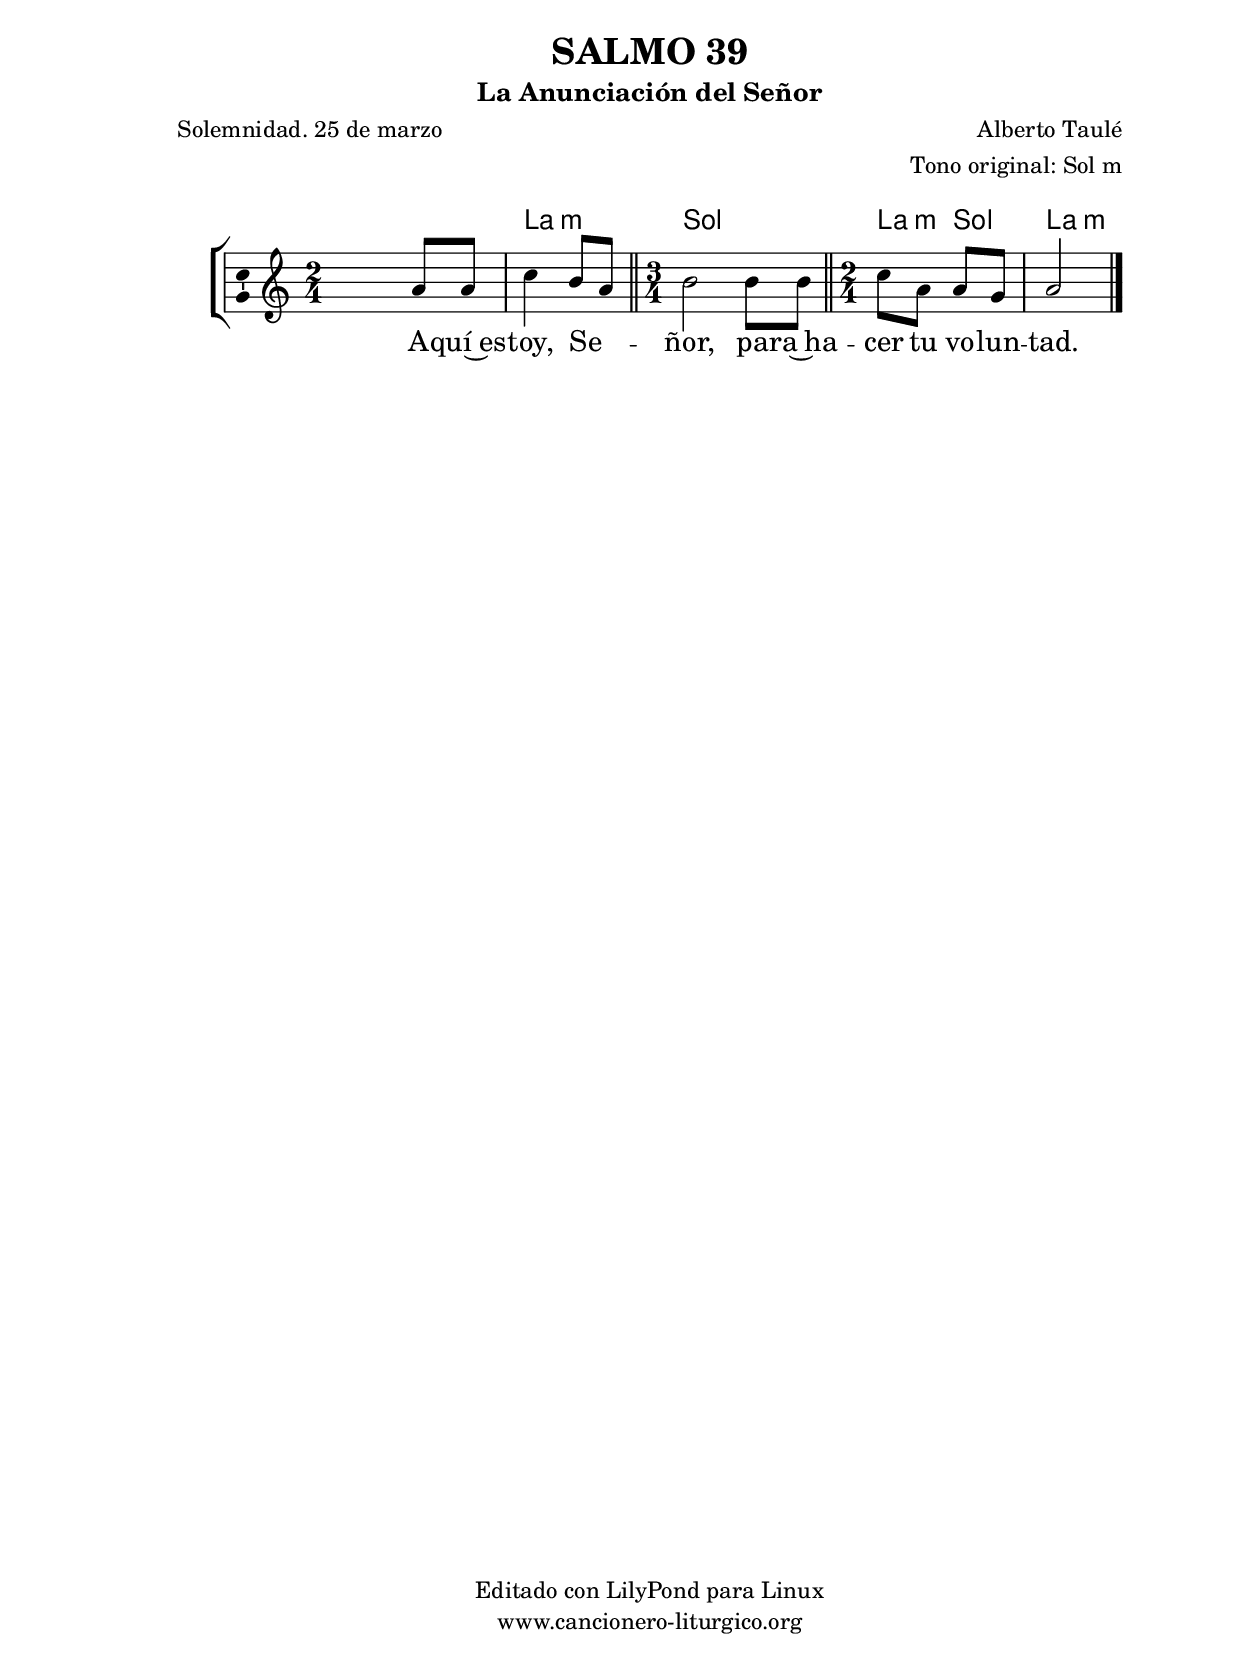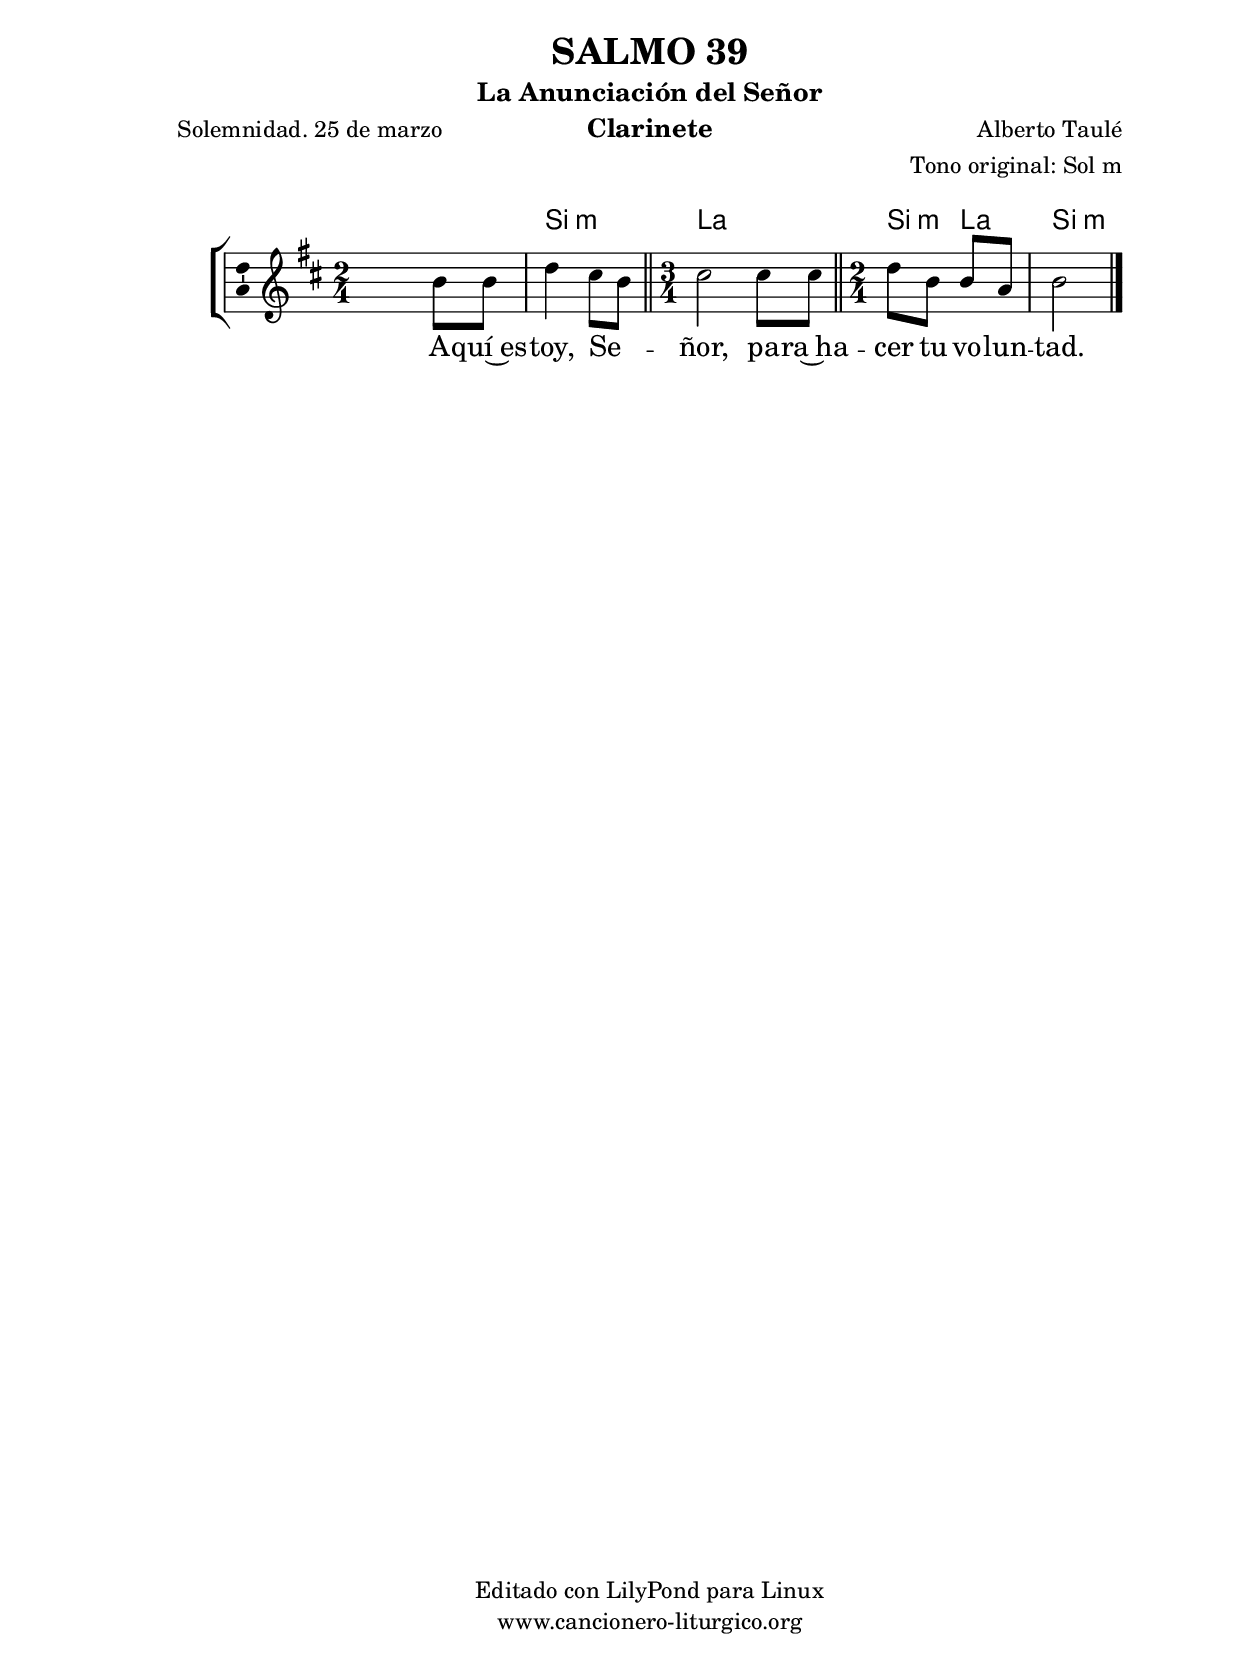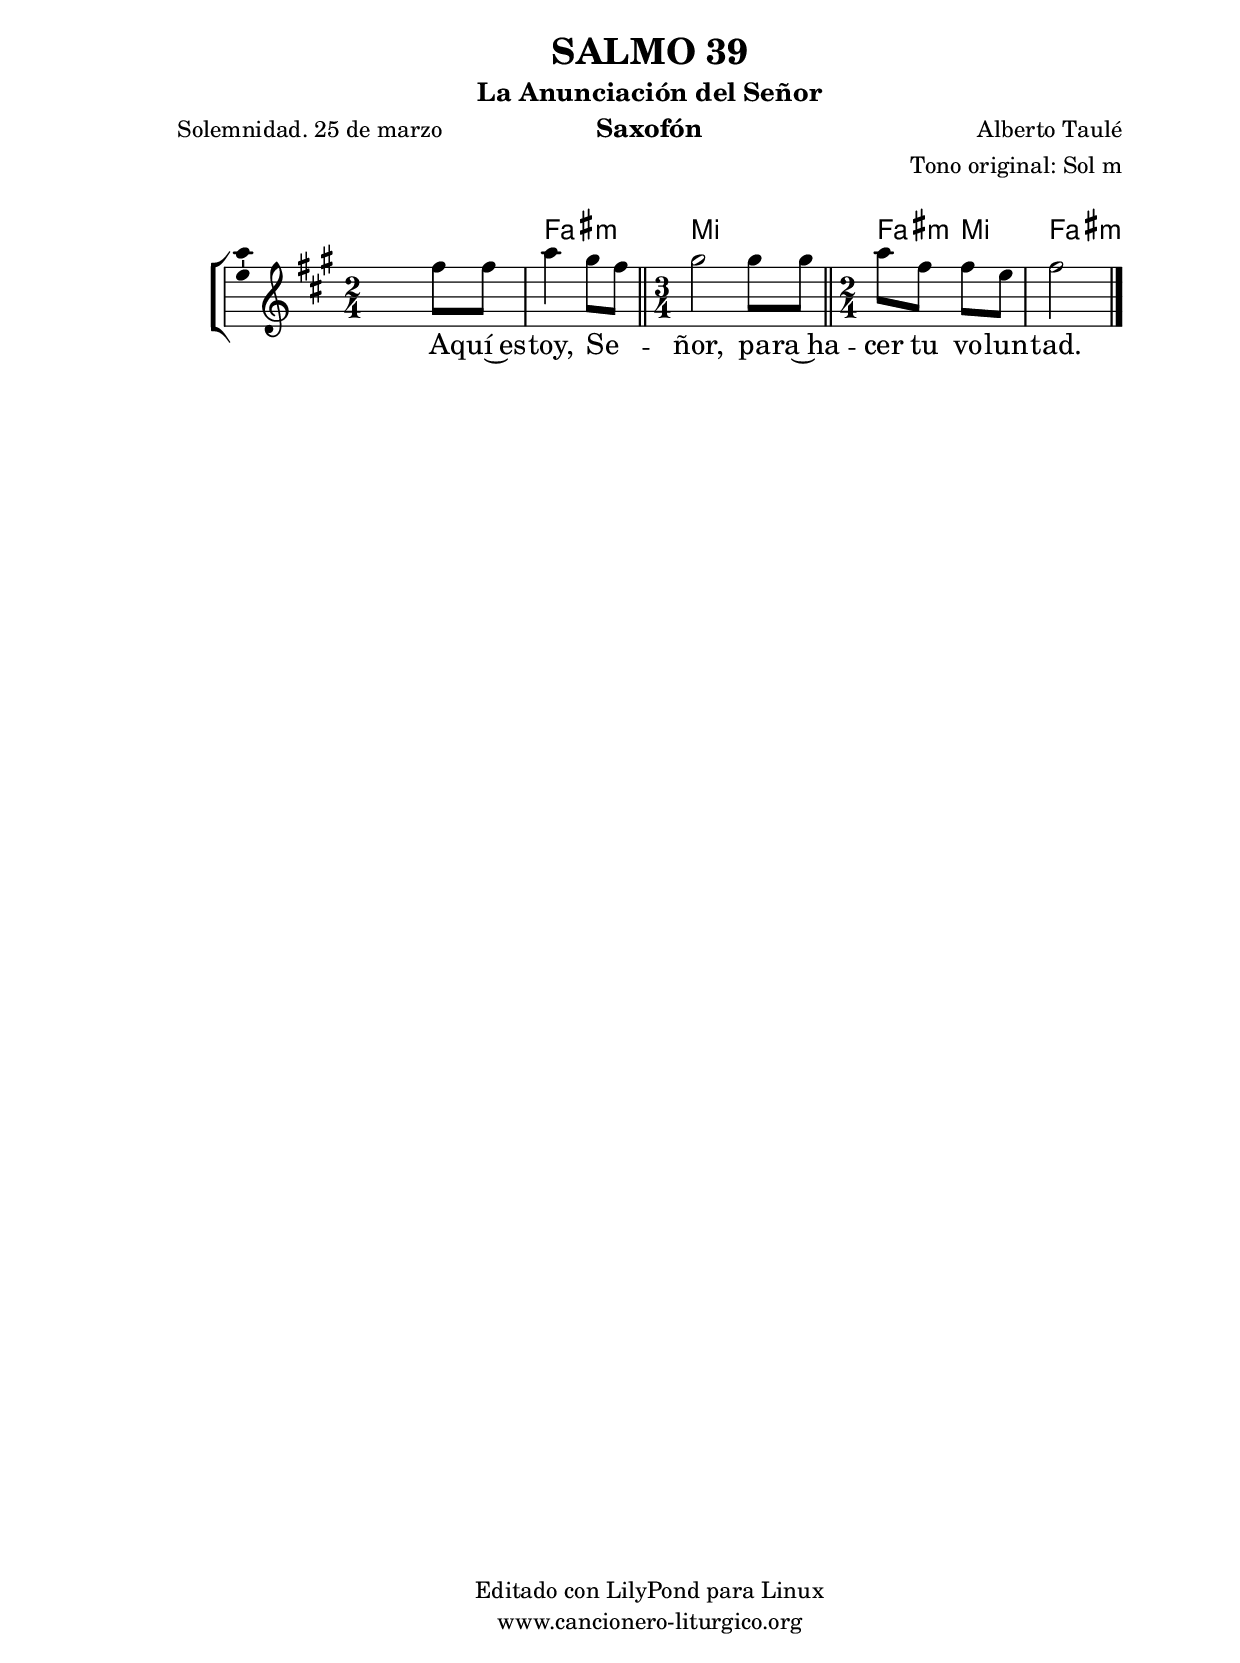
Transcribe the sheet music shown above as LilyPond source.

%
%para convertir .midi en .wav:
%timidity filename.midi -Ow -o finename.wav
%
%
%Para convertir de .wav a .mp3:
%lame -h -m j filename.wav
%
%
%para escuchar el midi:
%timidity nombrefichero.midi
%


%versión de lilypond para la que se ha escrito esta partitura:
\version "2.16.0"

	%Tamaño papel
	#(set-default-paper-size "a4")
	%Tamaño partitura
	#(set-global-staff-size 20)
	%No responde al pulsar sobre una nota
	#(ly:set-option 'point-and-click #f)

%parámetros del encabezamiento:
\header {
	title = "SALMO 39"
	subtitle = "La Anunciación del Señor"
	composer = "Alberto Taulé"
	poet = "Solemnidad. 25 de marzo"
	meter = ""
	arranger = "Tono original: Sol m"
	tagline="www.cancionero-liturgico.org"
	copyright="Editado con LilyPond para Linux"
	tiempo = ""
	usos = "Salmo"
	letra = "Aquí estoy, Señor, para hacer tu voluntad."
	}

%parámetros asociados al papel:
\paper  {
	oddHeaderMarkup = \markup {\fill-line { \on-the-fly #not-first-page \fromproperty #'header:title \on-the-fly #not-first-page \fromproperty #'header:composer }}
	evenHeaderMarkup = \markup {\fill-line { \fromproperty #'header:composer \fromproperty #'header:title }}
	#(set-paper-size "a4")
	print-page-number = ##f
	first-page-number = 1
	print-first-page-number = ##f
%	head-separation = 3.0 \cm
	top-margin = 2.0 \cm
	bottom-margin = 0.5\cm
%%%	bottom-margin = -1.0\cm
	left-margin = 3.0 \cm
	line-width = 16.0 \cm 
	indent = 8\mm
	interscoreline = 2.\mm
	between-system-space = 15\mm
%	para que las partituras no llenen la hoja:
	ragged-bottom = ##t
%	idem para la última hoja:
	ragged-last-bottom = ##f
%	para que las partituras llenen el ancho del papel:
	ragged-last = ##f
	after-title-space = 2.5 \cm
%page-count=1
%system-count=8

	%Flexible Vertical Spacing
%	markup-markup-spacing =
%	#'((basic-distance . 15) (minimum-distance . 15) (padding . 3))
	markup-system-spacing =
	#'((basic-distance . 15) (minimum-distance . 15) (padding . 3))
	system-system-spacing =
	#'((basic-distance . 15) (minimum-distance . 15) (padding . 3))
	score-system-spacing =
	#'((basic-distance . 15) (minimum-distance . 15) (padding . 5))
%	top-system-spacing = % header
%	#'((basic-distance . 8) (minimum-distance . 0) (padding . 3))
%	top-markup-spacing =
%	#'((basic-distance . 20) (minimum-distance . 20) (padding . 3))
	last-bottom-spacing = % footer
	#'((basic-distance . 5) (minimum-distance . 5) (padding . 3))
%	score-markup-spacing =
%	#'((basic-distance . 16) (minimum-distance . 13) (padding . 3))

	}


%parámetros que afectan a toda la partitura:
global =  {
	%clave de sol (G):
	\clef G
	%armadura:
	\transpose bes c'
	\key g \minor
	\tempo 4=80
	\set Score.tempoHideNote = ##t
	}


acordes = {
	\italianChords
	\chordmode {
	\transpose bes c'
{

s2 g2:m f2. g4:m f g2:m

	}
	}
}

melodia = 
	\transpose bes c'
{
	\relative c''{

\time 2/4
s4 g8 g
bes4 a8 g

\bar "||"
\time 3/4
a2 a8 a

\bar "||"
\time 2/4
bes8 g g f
g2

	\bar "|."
	}
	}


texto = \lyricmode {
A -- quí~es -- toy, Se -- _ ñor, pa -- ra~ha -- cer tu vo -- lun -- tad.
	}


acordesStaff = \context ChordNames = acordesStaff <<
	\set chordChanges = ##t
	\acordes
	>>


vozStaff = \context Voice = vozStaff
\with {\consists "Ambitus_engraver"}
<<
%	\set Staff.instrumentName = ""
%	\set Staff.shortInstrumentName = ""
%	\set Staff.midiInstrument = #"clarinet"
%	\set Staff.midiInstrument = #"cello"
%	\set Staff.midiInstrument = #"flute"
	\set Staff.midiInstrument = #"electric guitar (jazz)"
%	\set Staff.midiInstrument = #"english horn"
%	\set Staff.midiInstrument = #"violin"
%	\set Staff.midiInstrument = #"glockenspiel"
	\set Staff.midiMinimumVolume = #0.7
	\set Staff.midiMaximumVolume = #0.9
	\global
	\melodia
	>>


textoStaff = \context Lyrics = textoStaff <<
	\lyricsto vozStaff \texto
	>>

\book {
	\score {
		\context ChoirStaff {
			\override StaffGroup.SystemStartBracket #'collapse-height = #1
			\override Score.SystemStartBar #'collapse-height = #1
			<<
			\acordesStaff
			\vozStaff
			\textoStaff
			>>
			}
		\layout {
	    		\context {
				\Lyrics
				\override LyricText #'font-size = #2
				}
	   		 \context {
				\Score
				%fontSize = #3
				\override StaffSymbol #'staff-space = #(magstep +3)
				%\override Beam #'thickness = #0.55
				%\override SpacingSpanner #'spacing-increment = #1.0
				%\override Slur #'height-limit = #1.5
				}
			}
		}
	\score {
		\unfoldRepeats
		\context ChoirStaff {
			<<
			\acordesStaff
			\vozStaff
			>>
			}
		\midi {
	  		\context {
	  			\Score
				tempoWholesPerMinute = #(ly:make-moment 70 4)
				}
			}
		}
	}

%Partitura para clarinete
#(define output-suffix "C")
\book {
	\header{
		instrument = "Clarinete"
		}
	\score {
		\context ChoirStaff {
			\override StaffGroup.SystemStartBracket #'collapse-height = #1
			\override Score.SystemStartBar #'collapse-height = #1
\transpose c d
			<<
			\acordesStaff
			\vozStaff
			\textoStaff
			>>
			}
		\layout {
	    		\context {
				\Lyrics
				\override LyricText #'font-size = #2
				}
	   		 \context {
				\Score
				%fontSize = #3
				\override StaffSymbol #'staff-space = #(magstep +3)
				%\override Beam #'thickness = #0.55
				%\override SpacingSpanner #'spacing-increment = #1.0
				%\override Slur #'height-limit = #1.5
				}
			}
		}
	}

%Partitura para saxofón
#(define output-suffix "S")
\book {
	\header{
		instrument = "Saxofón"
		}
	\score {
		\context ChoirStaff {
			\override StaffGroup.SystemStartBracket #'collapse-height = #1
			\override Score.SystemStartBar #'collapse-height = #1
\transpose c a
			<<
			\acordesStaff
			\vozStaff
			\textoStaff
			>>
			}
		\layout {
	    		\context {
				\Lyrics
				\override LyricText #'font-size = #2
				}
	   		 \context {
				\Score
				%fontSize = #3
				\override StaffSymbol #'staff-space = #(magstep +3)
				%\override Beam #'thickness = #0.55
				%\override SpacingSpanner #'spacing-increment = #1.0
				%\override Slur #'height-limit = #1.5
				}
			}
		}
	}

